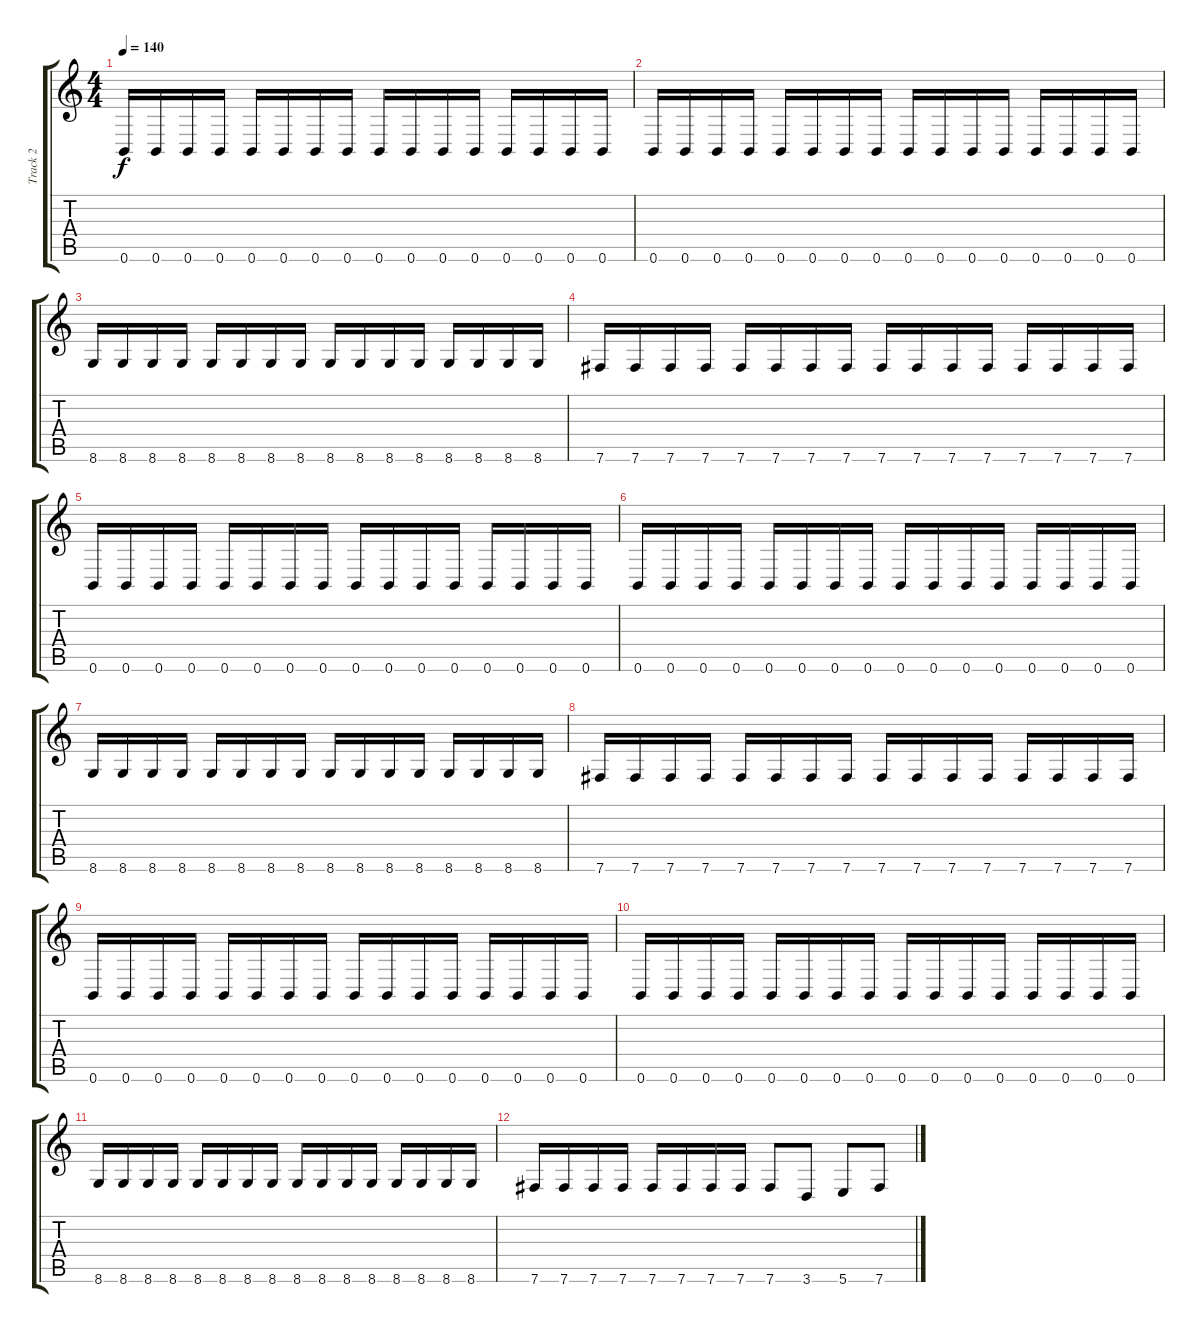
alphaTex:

\track ("Track 2" "Track 2") {instrument distortionguitar}
\staff {score tabs}
\tuning (B3 Gb3 D3 A2 E2 B1) {hide}
\ts (4 4)
\tempo 140
\clef g2
\ks c
0.6.16{dy f} 0.6.16 0.6.16 0.6.16 0.6.16 0.6.16 0.6.16 0.6.16 0.6.16 0.6.16 0.6.16 0.6.16 0.6.16 0.6.16 0.6.16 0.6.16 |
0.6.16 0.6.16 0.6.16 0.6.16 0.6.16 0.6.16 0.6.16 0.6.16 0.6.16 0.6.16 0.6.16 0.6.16 0.6.16 0.6.16 0.6.16 0.6.16 |
8.6.16 8.6.16 8.6.16 8.6.16 8.6.16 8.6.16 8.6.16 8.6.16 8.6.16 8.6.16 8.6.16 8.6.16 8.6.16 8.6.16 8.6.16 8.6.16 |
7.6.16 7.6.16 7.6.16 7.6.16 7.6.16 7.6.16 7.6.16 7.6.16 7.6.16 7.6.16 7.6.16 7.6.16 7.6.16 7.6.16 7.6.16 7.6.16 |
0.6.16 0.6.16 0.6.16 0.6.16 0.6.16 0.6.16 0.6.16 0.6.16 0.6.16 0.6.16 0.6.16 0.6.16 0.6.16 0.6.16 0.6.16 0.6.16 |
0.6.16 0.6.16 0.6.16 0.6.16 0.6.16 0.6.16 0.6.16 0.6.16 0.6.16 0.6.16 0.6.16 0.6.16 0.6.16 0.6.16 0.6.16 0.6.16 |
8.6.16 8.6.16 8.6.16 8.6.16 8.6.16 8.6.16 8.6.16 8.6.16 8.6.16 8.6.16 8.6.16 8.6.16 8.6.16 8.6.16 8.6.16 8.6.16 |
7.6.16 7.6.16 7.6.16 7.6.16 7.6.16 7.6.16 7.6.16 7.6.16 7.6.16 7.6.16 7.6.16 7.6.16 7.6.16 7.6.16 7.6.16 7.6.16 |
0.6.16 0.6.16 0.6.16 0.6.16 0.6.16 0.6.16 0.6.16 0.6.16 0.6.16 0.6.16 0.6.16 0.6.16 0.6.16 0.6.16 0.6.16 0.6.16 |
0.6.16 0.6.16 0.6.16 0.6.16 0.6.16 0.6.16 0.6.16 0.6.16 0.6.16 0.6.16 0.6.16 0.6.16 0.6.16 0.6.16 0.6.16 0.6.16 |
8.6.16 8.6.16 8.6.16 8.6.16 8.6.16 8.6.16 8.6.16 8.6.16 8.6.16 8.6.16 8.6.16 8.6.16 8.6.16 8.6.16 8.6.16 8.6.16 |
7.6.16 7.6.16 7.6.16 7.6.16 7.6.16 7.6.16 7.6.16 7.6.16 7.6.8 3.6.8 5.6.8 7.6.8
